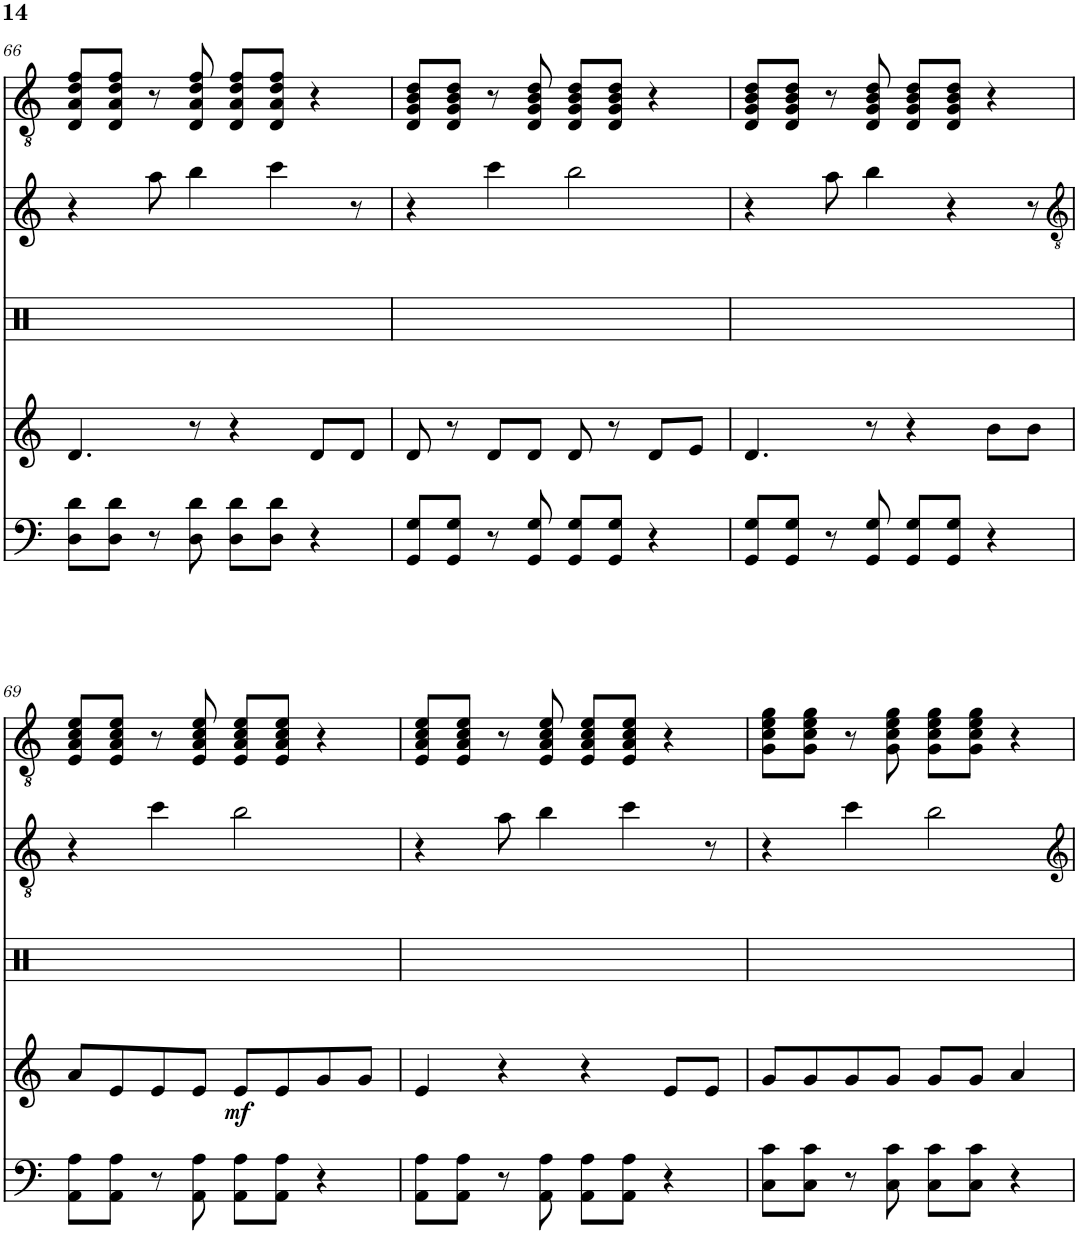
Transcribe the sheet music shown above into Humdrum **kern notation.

**kern	**kern	**dynam	**kern	**kern	**kern
*part5	*part4	*part4	*part3	*part2	*part1
*staff5	*staff4	*staff4	*staff3	*staff2	*staff1
*I"Voice	*I"Voice	*	*I"Voice	*I"Voice	*I"Voice
*I'V	*I'V	*	*I'V	*I'V	*I'V
!!LO:PB:g=z
*clefF4	*clefG2	*	*clefX	*clefG2	*clefGv2
*k[]	*k[]	*	*k[]	*k[]	*k[]
*M4/4	*M4/4	*	*M4/4	*M4/4	*M4/4
=66	=66	=66	=66	=66	=66
8D\ 8d\L	4.d/	.	1ryy	4r	8D/ 8A/ 8d/ 8f/L
8D\ 8d\J	.	.	.	.	8D/ 8A/ 8d/ 8f/J
8r	.	.	.	8aa\	8r
8D\ 8d\	8r	.	.	4bb\	8D/ 8A/ 8d/ 8f/
8D\ 8d\L	4r	.	.	.	8D/ 8A/ 8d/ 8f/L
8D\ 8d\J	.	.	.	4ccc\	8D/ 8A/ 8d/ 8f/J
4r	8d/L	.	.	.	4r
.	8d/J	.	.	8r	.
=67	=67	=67	=67	=67	=67
8GG/ 8G/L	8d/	.	1ryy	4r	8D/ 8G/ 8B/ 8d/L
8GG/ 8G/J	8r	.	.	.	8D/ 8G/ 8B/ 8d/J
8r	8d/L	.	.	4ccc\	8r
8GG/ 8G/	8d/J	.	.	.	8D/ 8G/ 8B/ 8d/
8GG/ 8G/L	8d/	.	.	2bb\	8D/ 8G/ 8B/ 8d/L
8GG/ 8G/J	8r	.	.	.	8D/ 8G/ 8B/ 8d/J
4r	8d/L	.	.	.	4r
.	8e/J	.	.	.	.
=68	=68	=68	=68	=68	=68
8GG/ 8G/L	4.d/	.	1ryy	4r	8D/ 8G/ 8B/ 8d/L
8GG/ 8G/J	.	.	.	.	8D/ 8G/ 8B/ 8d/J
8r	.	.	.	8aa\	8r
8GG/ 8G/	8r	.	.	4bb\	8D/ 8G/ 8B/ 8d/
8GG/ 8G/L	4r	.	.	.	8D/ 8G/ 8B/ 8d/L
8GG/ 8G/J	.	.	.	4r	8D/ 8G/ 8B/ 8d/J
4r	8b\L	.	.	.	4r
.	8b\J	.	.	8r	.
!!LO:LB:g=z
=69	=69	=69	=69	=69	=69
*	*	*	*	*clefGv2	*
8AA\ 8A\L	8a/L	.	1ryy	4r	8E/ 8A/ 8c/ 8e/L
8AA\ 8A\J	8e/	.	.	.	8E/ 8A/ 8c/ 8e/J
8r	8e/	.	.	4cc\	8r
8AA\ 8A\	8e/J	.	.	.	8E/ 8A/ 8c/ 8e/
!	!	!LO:DY:b	!	!	!
8AA\ 8A\L	8e/L	mf	.	2b\	8E/ 8A/ 8c/ 8e/L
8AA\ 8A\J	8e/	.	.	.	8E/ 8A/ 8c/ 8e/J
4r	8g/	.	.	.	4r
.	8g/J	.	.	.	.
=70	=70	=70	=70	=70	=70
8AA\ 8A\L	4e/	.	1ryy	4r	8E/ 8A/ 8c/ 8e/L
8AA\ 8A\J	.	.	.	.	8E/ 8A/ 8c/ 8e/J
8r	4r	.	.	8a\	8r
8AA\ 8A\	.	.	.	4b\	8E/ 8A/ 8c/ 8e/
8AA\ 8A\L	4r	.	.	.	8E/ 8A/ 8c/ 8e/L
8AA\ 8A\J	.	.	.	4cc\	8E/ 8A/ 8c/ 8e/J
4r	8e/L	.	.	.	4r
.	8e/J	.	.	8r	.
=71	=71	=71	=71	=71	=71
8C\ 8c\L	8g/L	.	1ryy	4r	8G\ 8c\ 8e\ 8g\L
8C\ 8c\J	8g/	.	.	.	8G\ 8c\ 8e\ 8g\J
8r	8g/	.	.	4cc\	8r
8C\ 8c\	8g/J	.	.	.	8G\ 8c\ 8e\ 8g\
8C\ 8c\L	8g/L	.	.	2b\	8G\ 8c\ 8e\ 8g\L
8C\ 8c\J	8g/J	.	.	.	8G\ 8c\ 8e\ 8g\J
4r	4a/	.	.	.	4r
=	=	=	=	=	=
*-	*-	*-	*-	*-	*-
